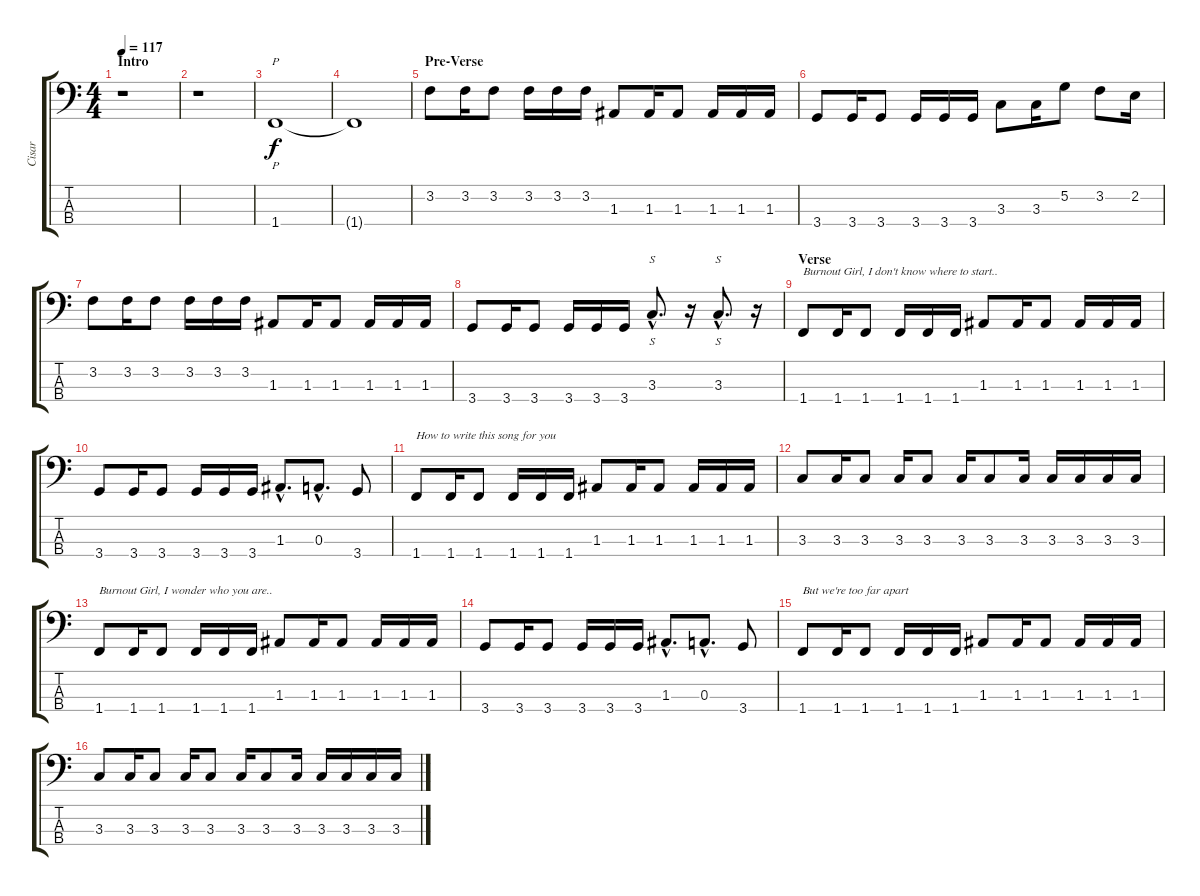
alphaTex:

\track ("Cisar" "Cisar") {instrument electricbasspick}
\staff {score tabs}
\tuning (G2 D2 A1 E1) {hide}
\ts (4 4)
\section ("" "Intro")
\tempo 117
\clef f4
\ks c
r.1{dy f instrument electricbasspick} |
r.1 |
1.4.1{p} |
1.4{t}.1 |
\section ("" "Pre-Verse")
3.2.8 3.2.16 3.2.8 3.2.16 3.2.16 3.2.16 1.3.8 1.3.16 1.3.8 1.3.16 1.3.16 1.3.16 |
3.4.8 3.4.16 3.4.8 3.4.16 3.4.16 3.4.16 3.3.8 3.3.16 5.2.8 3.2.8 2.2.16 |
3.2.8 3.2.16 3.2.8 3.2.16 3.2.16 3.2.16 1.3.8 1.3.16 1.3.8 1.3.16 1.3.16 1.3.16 |
3.4.8 3.4.16 3.4.8 3.4.16 3.4.16 3.4.16 3.3{hac}.8{s d} r.16 3.3{hac}.8{s d} r.16 |
\section ("" "Verse")
1.4.8{txt "Burnout Girl, I don't know where to start.."} 1.4.16 1.4.8 1.4.16 1.4.16 1.4.16 1.3.8 1.3.16 1.3.8 1.3.16 1.3.16 1.3.16 |
3.4.8 3.4.16 3.4.8 3.4.16 3.4.16 3.4.16 1.3{hac}.8{d} 0.3{hac}.8{d} 3.4.8 |
1.4.8{txt "How to write this song for you"} 1.4.16 1.4.8 1.4.16 1.4.16 1.4.16 1.3.8 1.3.16 1.3.8 1.3.16 1.3.16 1.3.16 |
3.3.8 3.3.16 3.3.8 3.3.16 3.3.8 3.3.16 3.3.8 3.3.16 3.3.16 3.3.16 3.3.16 3.3.16 |
1.4.8{txt "Burnout Girl, I wonder who you are.."} 1.4.16 1.4.8 1.4.16 1.4.16 1.4.16 1.3.8 1.3.16 1.3.8 1.3.16 1.3.16 1.3.16 |
3.4.8 3.4.16 3.4.8 3.4.16 3.4.16 3.4.16 1.3{hac}.8{d} 0.3{hac}.8{d} 3.4.8 |
1.4.8{txt "But we're too far apart"} 1.4.16 1.4.8 1.4.16 1.4.16 1.4.16 1.3.8 1.3.16 1.3.8 1.3.16 1.3.16 1.3.16 |
3.3.8 3.3.16 3.3.8 3.3.16 3.3.8 3.3.16 3.3.8 3.3.16 3.3.16 3.3.16 3.3.16 3.3.16
